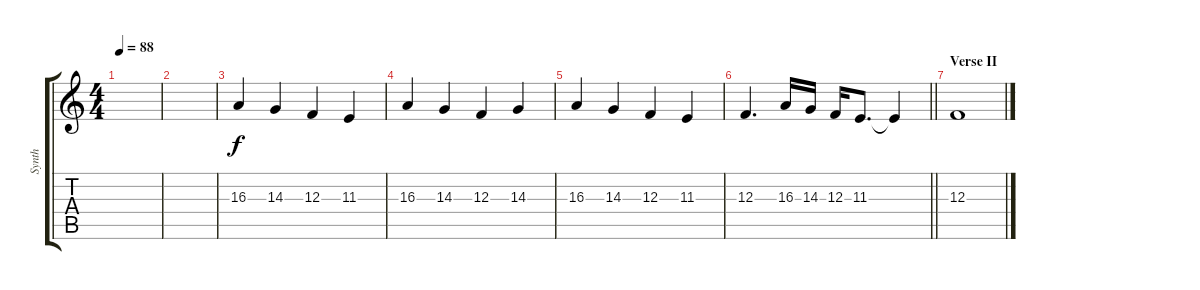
\track ("Synth" "Synth") {instrument pad2warm}
\staff {score tabs}
\tuning (D4 A3 F3 C3 G2 D2) {hide}
\ts (4 4)
\tempo 88
\clef g2
\ks c
|
|
16.3.4 14.3.4 12.3.4 11.3.4 |
16.3.4 14.3.4 12.3.4 14.3.4 |
16.3.4 14.3.4 12.3.4 11.3.4 |
\barLineRight lightlight
12.3.4{d} 16.3.16 14.3.16 12.3.16 11.3.8{d} 11.3{t}.4 |
\section ("" "Verse II")
12.3.1
